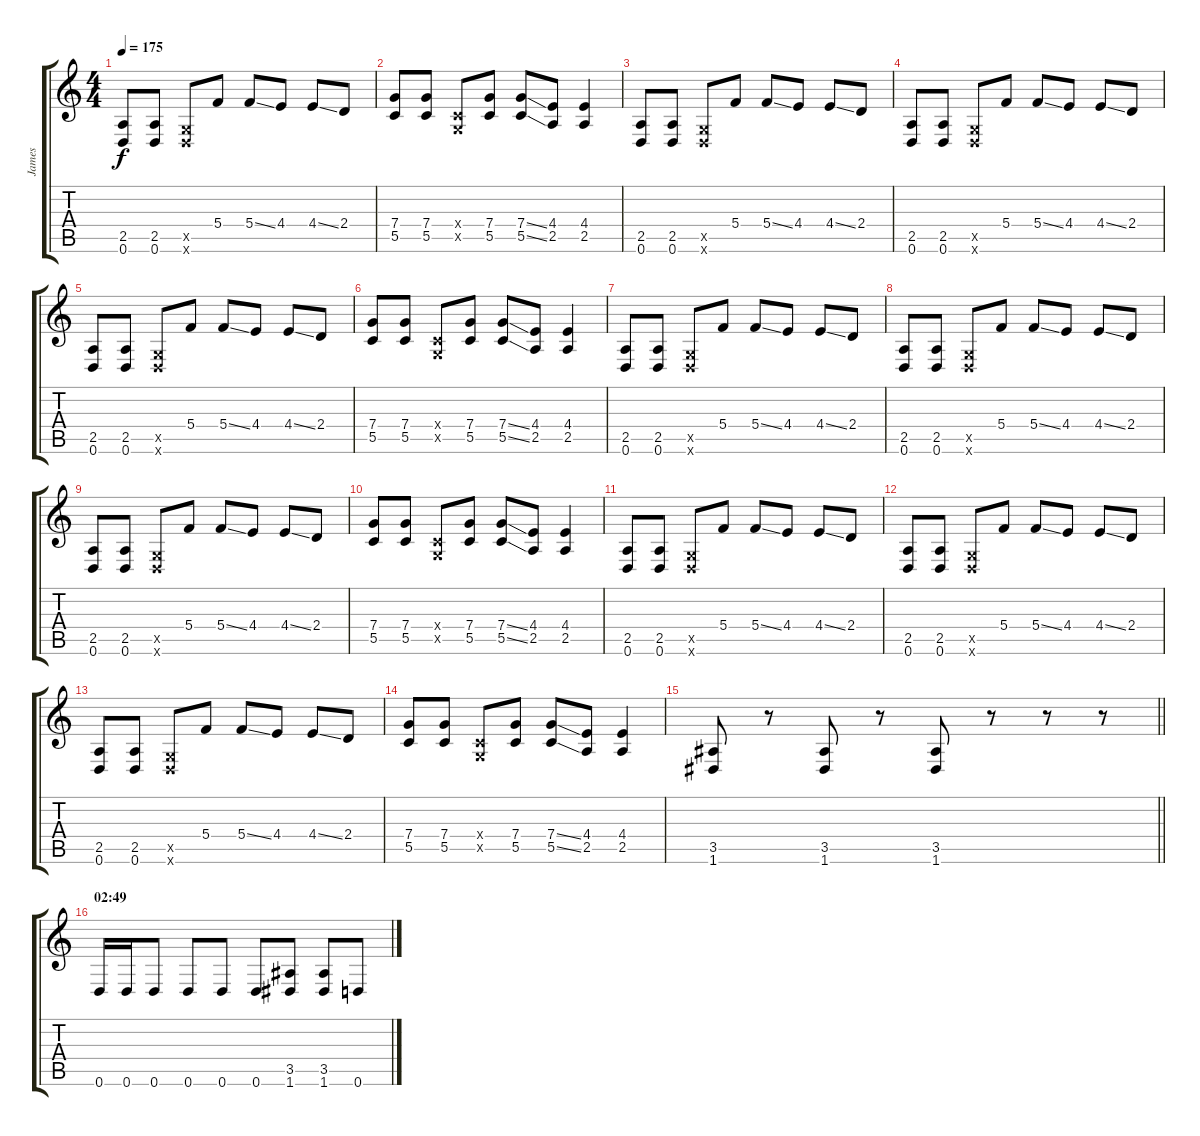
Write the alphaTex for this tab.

\track ("James" "James") {instrument distortionguitar}
\staff {score tabs}
\tuning (D4 A3 F3 C3 G2 D2) {hide}
\ts (4 4)
\tempo 175
\clef g2
\ks c
(2.5 0.6).8{dy f} (2.5 0.6).8 (0.5{x} 0.6{x}).8 5.4.8 5.4{ss}.8 4.4.8 4.4{ss}.8 2.4.8 |
(7.4 5.5).8 (7.4 5.5).8 (0.4{x} 0.5{x}).8 (7.4 5.5).8 (7.4{ss} 5.5{ss}).8 (4.4 2.5).8 (4.4 2.5).4 |
(2.5 0.6).8 (2.5 0.6).8 (0.5{x} 0.6{x}).8 5.4.8 5.4{ss}.8 4.4.8 4.4{ss}.8 2.4.8 |
(2.5 0.6).8 (2.5 0.6).8 (0.5{x} 0.6{x}).8 5.4.8 5.4{ss}.8 4.4.8 4.4{ss}.8 2.4.8 |
(2.5 0.6).8 (2.5 0.6).8 (0.5{x} 0.6{x}).8 5.4.8 5.4{ss}.8 4.4.8 4.4{ss}.8 2.4.8 |
(7.4 5.5).8 (7.4 5.5).8 (0.4{x} 0.5{x}).8 (7.4 5.5).8 (7.4{ss} 5.5{ss}).8 (4.4 2.5).8 (4.4 2.5).4 |
(2.5 0.6).8 (2.5 0.6).8 (0.5{x} 0.6{x}).8 5.4.8 5.4{ss}.8 4.4.8 4.4{ss}.8 2.4.8 |
(2.5 0.6).8 (2.5 0.6).8 (0.5{x} 0.6{x}).8 5.4.8 5.4{ss}.8 4.4.8 4.4{ss}.8 2.4.8 |
(2.5 0.6).8 (2.5 0.6).8 (0.5{x} 0.6{x}).8 5.4.8 5.4{ss}.8 4.4.8 4.4{ss}.8 2.4.8 |
(7.4 5.5).8 (7.4 5.5).8 (0.4{x} 0.5{x}).8 (7.4 5.5).8 (7.4{ss} 5.5{ss}).8 (4.4 2.5).8 (4.4 2.5).4 |
(2.5 0.6).8 (2.5 0.6).8 (0.5{x} 0.6{x}).8 5.4.8 5.4{ss}.8 4.4.8 4.4{ss}.8 2.4.8 |
(2.5 0.6).8 (2.5 0.6).8 (0.5{x} 0.6{x}).8 5.4.8 5.4{ss}.8 4.4.8 4.4{ss}.8 2.4.8 |
(2.5 0.6).8 (2.5 0.6).8 (0.5{x} 0.6{x}).8 5.4.8 5.4{ss}.8 4.4.8 4.4{ss}.8 2.4.8 |
(7.4 5.5).8 (7.4 5.5).8 (0.4{x} 0.5{x}).8 (7.4 5.5).8 (7.4{ss} 5.5{ss}).8 (4.4 2.5).8 (4.4 2.5).4 |
\barLineRight lightlight
(3.5 1.6).8 r.8 (3.5 1.6).8 r.8 (3.5 1.6).8 r.8 r.8 r.8 |
\section ("" "02:49")
0.6.16 0.6.16 0.6.8 0.6.8 0.6.8 0.6.8 (3.5 1.6).8 (3.5 1.6).8 0.6.8
